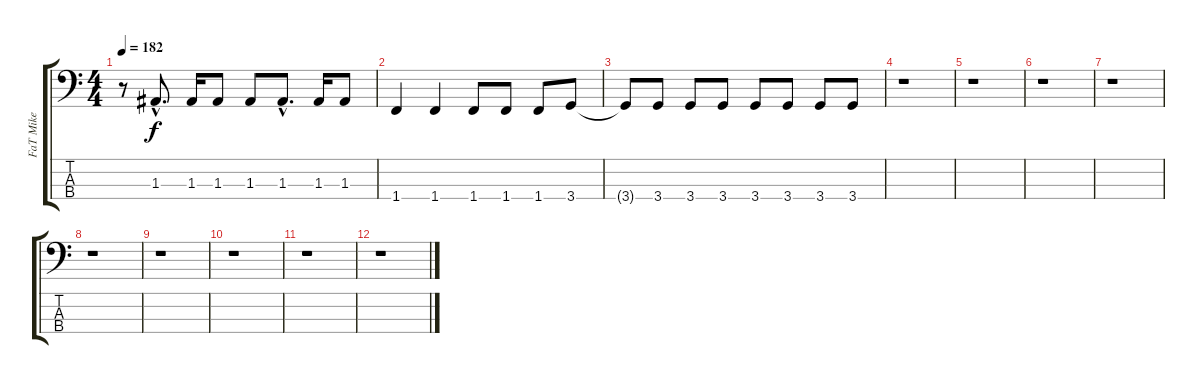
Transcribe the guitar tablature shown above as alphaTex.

\track ("FaT Mike" "FaT Mike") {instrument electricbasspick}
\staff {score tabs}
\tuning (G2 D2 A1 E1) {hide}
\ts (4 4)
\tempo 182
\clef f4
\ks c
r.8{dy f} 1.3{hac}.8{d} 1.3.16 1.3.8 1.3.8 1.3{hac}.8{d} 1.3.16 1.3.8 |
1.4.4 1.4.4 1.4.8 1.4.8 1.4.8 3.4.8 |
3.4{t}.8 3.4.8 3.4.8 3.4.8 3.4.8 3.4.8 3.4.8 3.4.8 |
r.1 |
r.1 |
r.1 |
r.1 |
r.1 |
r.1 |
r.1 |
r.1 |
r.1
